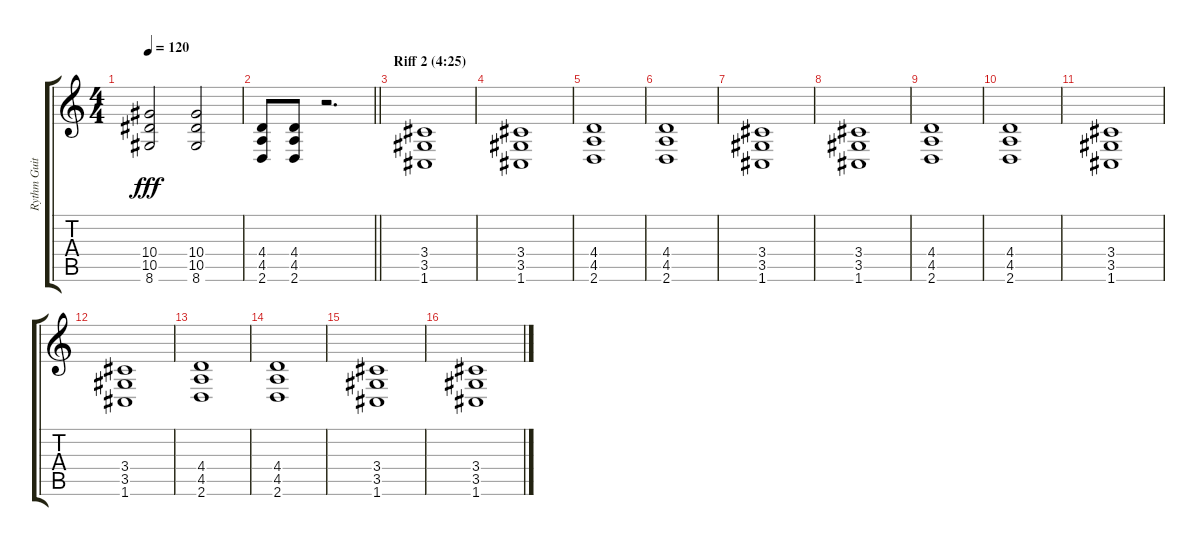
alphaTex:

\track ("Rythm Guitar" "Rythm Guit") {instrument distortionguitar}
\staff {score tabs}
\tuning (C4 G3 Eb3 Bb2 F2 C2) {hide}
\ts (4 4)
\tempo 120
\clef g2
\ks c
(10.4 10.5 8.6).2{dy fff} (10.4 10.5 8.6).2 |
\barLineRight lightlight
(4.4 4.5 2.6).8 (4.4 4.5 2.6).8 r.2{d} |
\section ("" "Riff 2 (4:25)")
(3.4 3.5 1.6).1{instrument distortionguitar} |
(3.4 3.5 1.6).1 |
(4.4 4.5 2.6).1 |
(4.4 4.5 2.6).1 |
(3.4 3.5 1.6).1 |
(3.4 3.5 1.6).1 |
(4.4 4.5 2.6).1 |
(4.4 4.5 2.6).1 |
(3.4 3.5 1.6).1{instrument distortionguitar} |
(3.4 3.5 1.6).1 |
(4.4 4.5 2.6).1 |
(4.4 4.5 2.6).1 |
(3.4 3.5 1.6).1 |
(3.4 3.5 1.6).1
